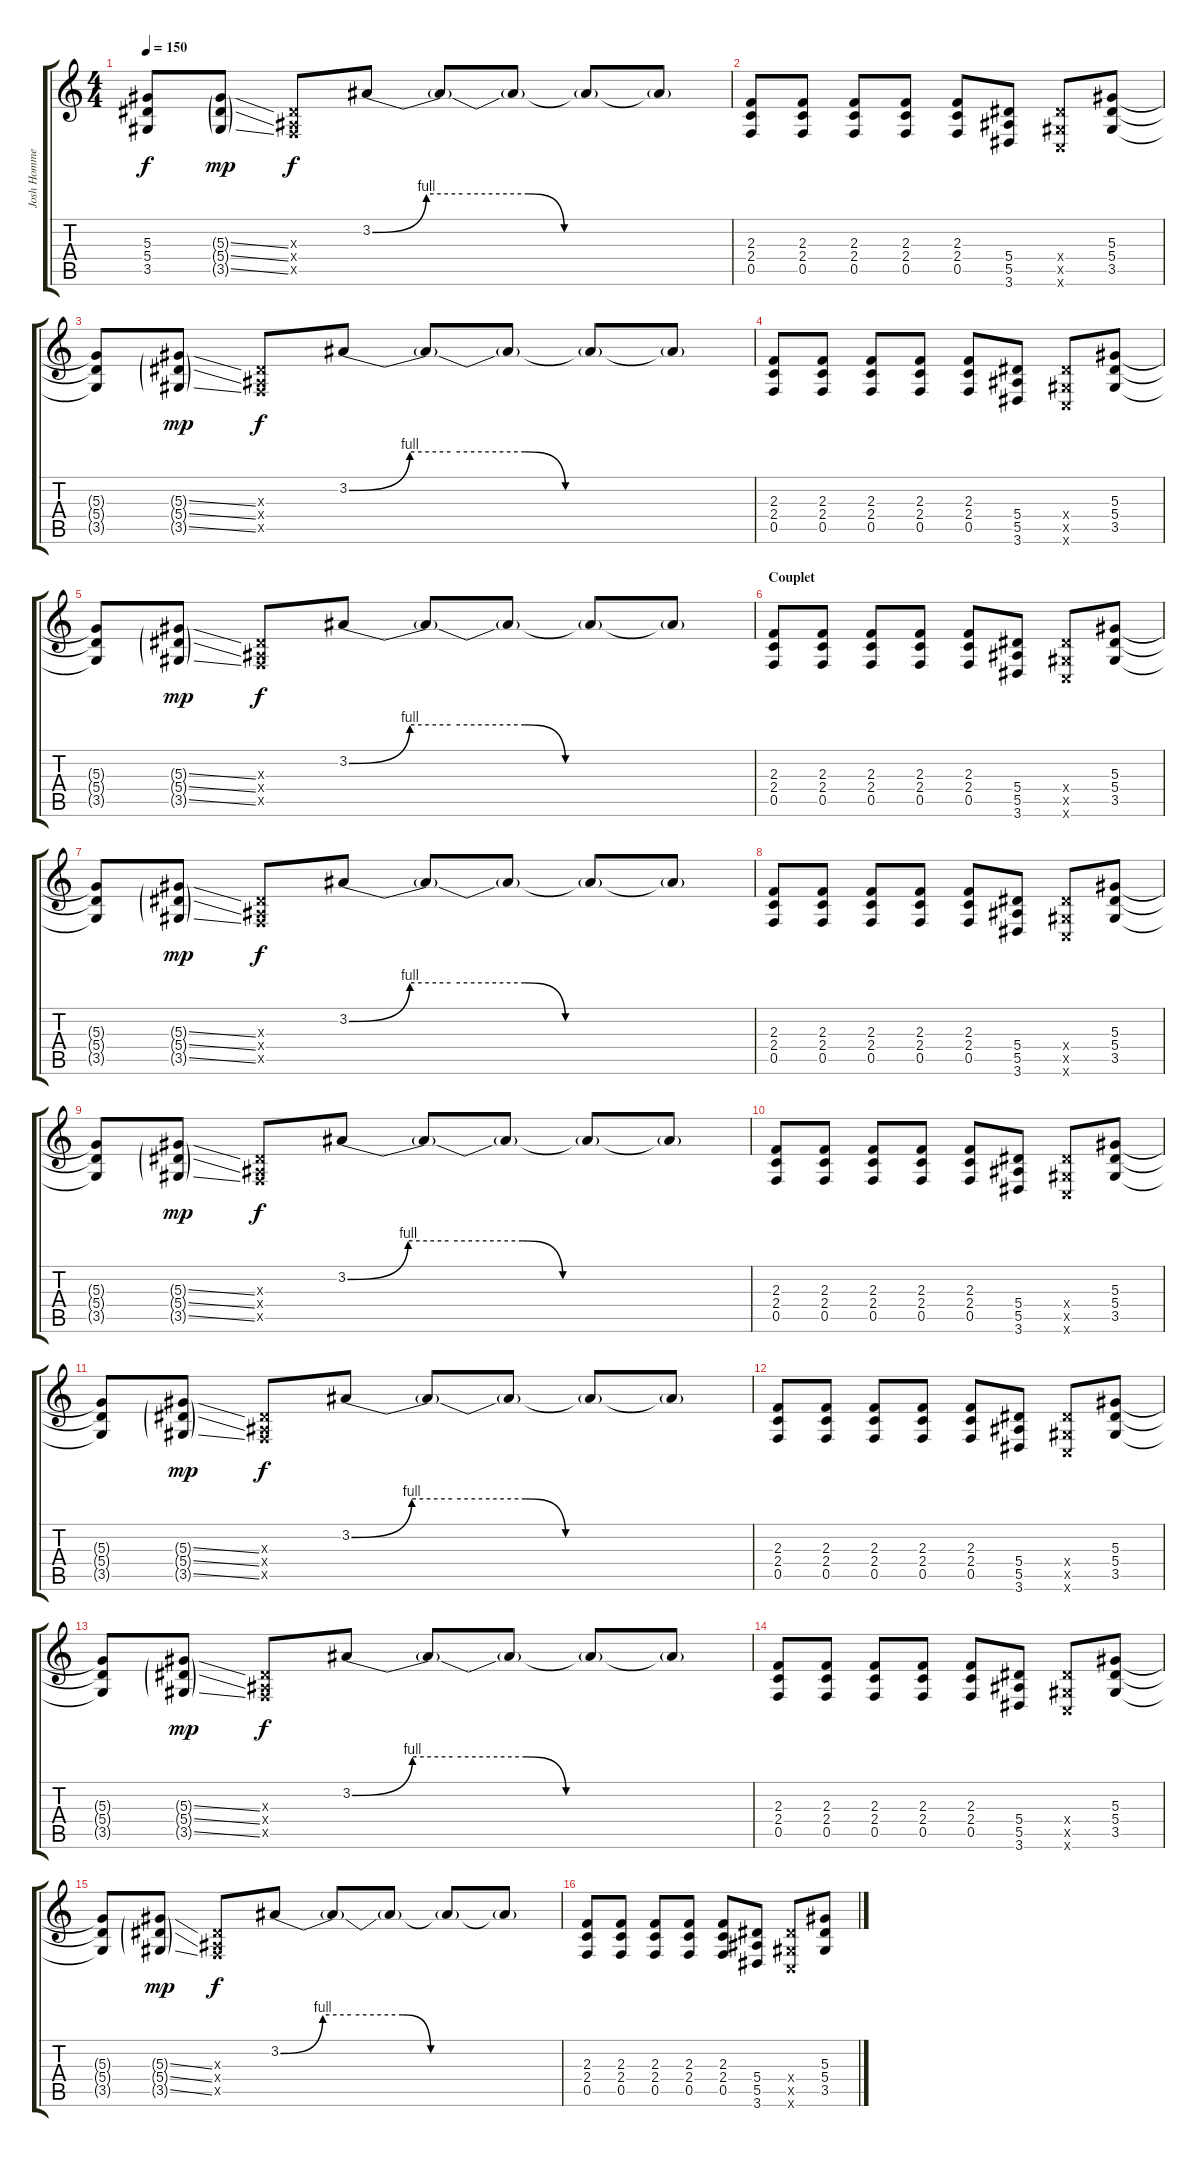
\track ("Josh Homme" "Josh Homme") {instrument distortionguitar}
\staff {score tabs}
\tuning (C4 G3 Eb3 Bb2 F2 C2) {hide}
\ts (4 4)
\tempo 150
\clef g2
\ks c
(5.3{t} 5.4{t} 3.5{t}).8{dy f} (5.3{ss g} 5.4{ss g} 3.5{ss g}).8{dy mp} (0.3{x} 0.4{x} 0.5{x}).8{dy f} 3.2{be (custom 0 0 9 4 15 4 26 4 32 0 45 0 60 0)}.8 3.2{t}.8 3.2{t}.8 3.2{t}.8 3.2{t}.8 |
(2.3 2.4 0.5).8 (2.3 2.4 0.5).8 (2.3 2.4 0.5).8 (2.3 2.4 0.5).8 (2.3 2.4 0.5).8 (5.4 5.5 3.6).8 (5.4{x} 3.5{x} 0.6{x}).8 (5.3 5.4 3.5).8 |
(5.3{t} 5.4{t} 3.5{t}).8 (5.3{ss g} 5.4{ss g} 3.5{ss g}).8{dy mp} (0.3{x} 0.4{x} 0.5{x}).8{dy f} 3.2{be (custom 0 0 9 4 15 4 26 4 32 0 45 0 60 0)}.8 3.2{t}.8 3.2{t}.8 3.2{t}.8 3.2{t}.8 |
(2.3 2.4 0.5).8 (2.3 2.4 0.5).8 (2.3 2.4 0.5).8 (2.3 2.4 0.5).8 (2.3 2.4 0.5).8 (5.4 5.5 3.6).8 (5.4{x} 3.5{x} 0.6{x}).8 (5.3 5.4 3.5).8 |
(5.3{t} 5.4{t} 3.5{t}).8 (5.3{ss g} 5.4{ss g} 3.5{ss g}).8{dy mp} (0.3{x} 0.4{x} 0.5{x}).8{dy f} 3.2{be (custom 0 0 9 4 15 4 26 4 32 0 45 0 60 0)}.8 3.2{t}.8 3.2{t}.8 3.2{t}.8 3.2{t}.8 |
\section ("" "Couplet")
(2.3 2.4 0.5).8 (2.3 2.4 0.5).8 (2.3 2.4 0.5).8 (2.3 2.4 0.5).8 (2.3 2.4 0.5).8 (5.4 5.5 3.6).8 (5.4{x} 3.5{x} 0.6{x}).8 (5.3 5.4 3.5).8 |
(5.3{t} 5.4{t} 3.5{t}).8 (5.3{ss g} 5.4{ss g} 3.5{ss g}).8{dy mp} (0.3{x} 0.4{x} 0.5{x}).8{dy f} 3.2{be (custom 0 0 9 4 15 4 26 4 32 0 45 0 60 0)}.8 3.2{t}.8 3.2{t}.8 3.2{t}.8 3.2{t}.8 |
(2.3 2.4 0.5).8 (2.3 2.4 0.5).8 (2.3 2.4 0.5).8 (2.3 2.4 0.5).8 (2.3 2.4 0.5).8 (5.4 5.5 3.6).8 (5.4{x} 3.5{x} 0.6{x}).8 (5.3 5.4 3.5).8 |
(5.3{t} 5.4{t} 3.5{t}).8 (5.3{ss g} 5.4{ss g} 3.5{ss g}).8{dy mp} (0.3{x} 0.4{x} 0.5{x}).8{dy f} 3.2{be (custom 0 0 9 4 15 4 26 4 32 0 45 0 60 0)}.8 3.2{t}.8 3.2{t}.8 3.2{t}.8 3.2{t}.8 |
(2.3 2.4 0.5).8 (2.3 2.4 0.5).8 (2.3 2.4 0.5).8 (2.3 2.4 0.5).8 (2.3 2.4 0.5).8 (5.4 5.5 3.6).8 (5.4{x} 3.5{x} 0.6{x}).8 (5.3 5.4 3.5).8 |
(5.3{t} 5.4{t} 3.5{t}).8 (5.3{ss g} 5.4{ss g} 3.5{ss g}).8{dy mp} (0.3{x} 0.4{x} 0.5{x}).8{dy f} 3.2{be (custom 0 0 9 4 15 4 26 4 32 0 45 0 60 0)}.8 3.2{t}.8 3.2{t}.8 3.2{t}.8 3.2{t}.8 |
(2.3 2.4 0.5).8 (2.3 2.4 0.5).8 (2.3 2.4 0.5).8 (2.3 2.4 0.5).8 (2.3 2.4 0.5).8 (5.4 5.5 3.6).8 (5.4{x} 3.5{x} 0.6{x}).8 (5.3 5.4 3.5).8 |
(5.3{t} 5.4{t} 3.5{t}).8 (5.3{ss g} 5.4{ss g} 3.5{ss g}).8{dy mp} (0.3{x} 0.4{x} 0.5{x}).8{dy f} 3.2{be (custom 0 0 9 4 15 4 26 4 32 0 45 0 60 0)}.8 3.2{t}.8 3.2{t}.8 3.2{t}.8 3.2{t}.8 |
(2.3 2.4 0.5).8 (2.3 2.4 0.5).8 (2.3 2.4 0.5).8 (2.3 2.4 0.5).8 (2.3 2.4 0.5).8 (5.4 5.5 3.6).8 (5.4{x} 3.5{x} 0.6{x}).8 (5.3 5.4 3.5).8 |
(5.3{t} 5.4{t} 3.5{t}).8 (5.3{ss g} 5.4{ss g} 3.5{ss g}).8{dy mp} (0.3{x} 0.4{x} 0.5{x}).8{dy f} 3.2{be (custom 0 0 9 4 15 4 26 4 32 0 45 0 60 0)}.8 3.2{t}.8 3.2{t}.8 3.2{t}.8 3.2{t}.8 |
(2.3 2.4 0.5).8 (2.3 2.4 0.5).8 (2.3 2.4 0.5).8 (2.3 2.4 0.5).8 (2.3 2.4 0.5).8 (5.4 5.5 3.6).8 (5.4{x} 3.5{x} 0.6{x}).8 (5.3 5.4 3.5).8
